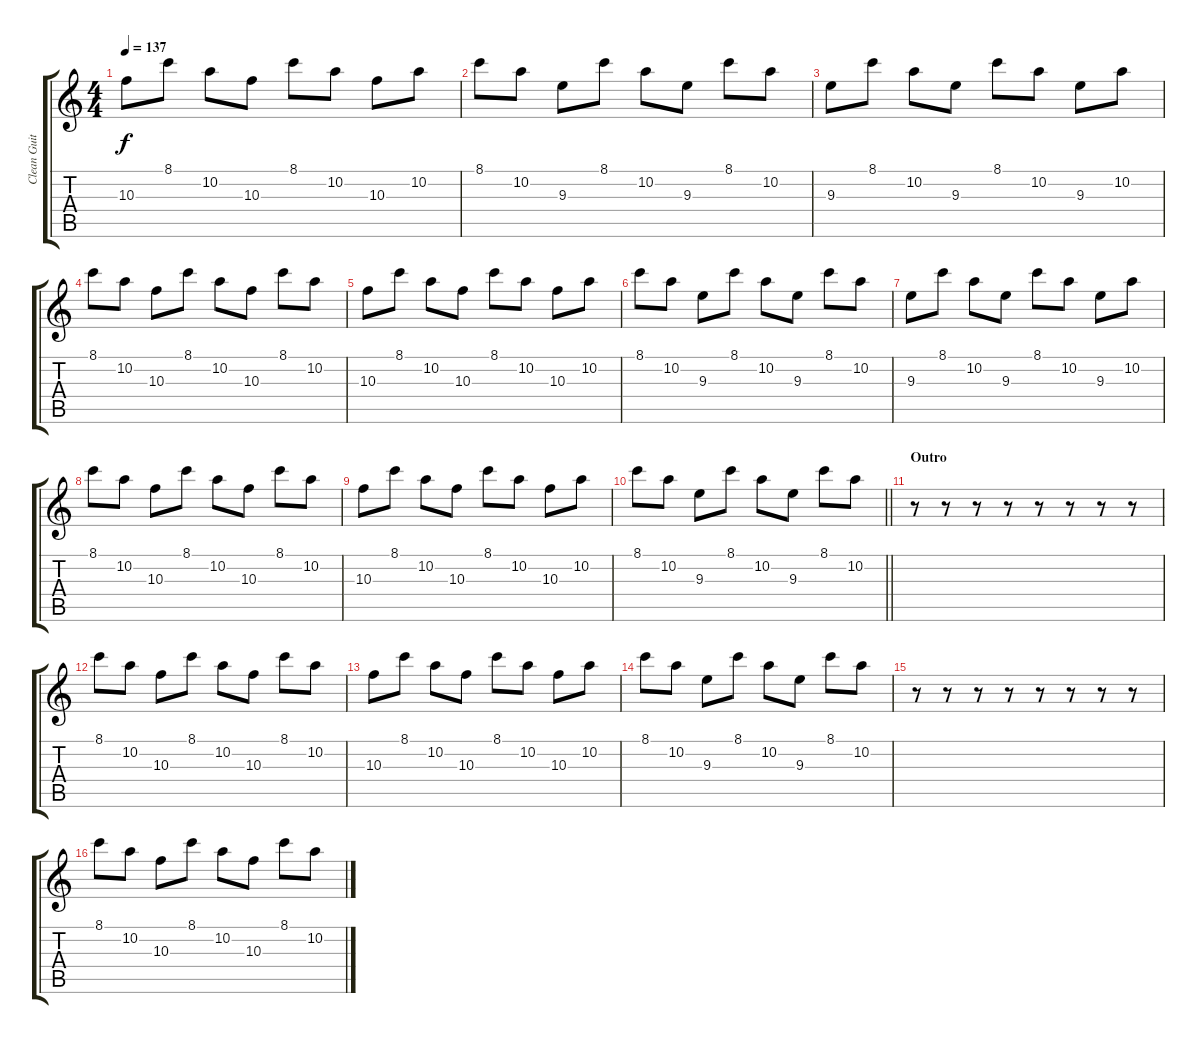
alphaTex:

\track ("Clean Guitar (Mike)" "Clean Guit") {instrument distortionguitar}
\staff {score tabs}
\tuning (E4 B3 G3 D3 A2 E2) {hide}
\ts (4 4)
\tempo 137
\clef g2
\ks c
10.3.8{dy f} 8.1.8 10.2.8 10.3.8 8.1.8 10.2.8 10.3.8 10.2.8 |
8.1.8 10.2.8 9.3.8 8.1.8 10.2.8 9.3.8 8.1.8 10.2.8 |
9.3.8 8.1.8 10.2.8 9.3.8 8.1.8 10.2.8 9.3.8 10.2.8 |
8.1.8 10.2.8 10.3.8 8.1.8 10.2.8 10.3.8 8.1.8 10.2.8 |
10.3.8 8.1.8 10.2.8 10.3.8 8.1.8 10.2.8 10.3.8 10.2.8 |
8.1.8 10.2.8 9.3.8 8.1.8 10.2.8 9.3.8 8.1.8 10.2.8 |
9.3.8 8.1.8 10.2.8 9.3.8 8.1.8 10.2.8 9.3.8 10.2.8 |
8.1.8 10.2.8 10.3.8 8.1.8 10.2.8 10.3.8 8.1.8 10.2.8 |
10.3.8 8.1.8 10.2.8 10.3.8 8.1.8 10.2.8 10.3.8 10.2.8 |
\barLineRight lightlight
8.1.8 10.2.8 9.3.8 8.1.8 10.2.8 9.3.8 8.1.8 10.2.8 |
\section ("" "Outro")
r.8 r.8 r.8 r.8 r.8 r.8 r.8 r.8 |
8.1.8{volume 13} 10.2.8 10.3.8 8.1.8 10.2.8 10.3.8 8.1.8 10.2.8 |
10.3.8 8.1.8 10.2.8 10.3.8 8.1.8 10.2.8 10.3.8 10.2.8 |
8.1.8 10.2.8 9.3.8 8.1.8 10.2.8 9.3.8 8.1.8 10.2.8 |
r.8 r.8 r.8 r.8 r.8 r.8 r.8 r.8 |
8.1.8{volume 13} 10.2.8 10.3.8 8.1.8 10.2.8 10.3.8 8.1.8 10.2.8
